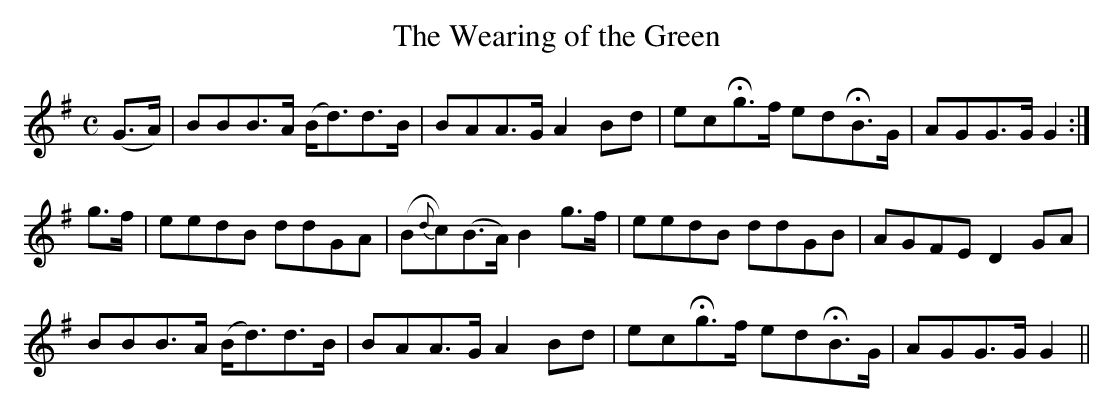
X:1
T: The Wearing of the Green
M: C
L: 1/8
K: G
(G>A) | BBB>A (B<d)d>B | BAA>G A2 Bd | ecHg>f edHB>G | AGG>G G2 :|
g>f | eedB ddGA | (B{d}c)(B>A) B2 g>f | eedB ddGB | AGFE D2 GA |
BBB>A (B<d)d>B | BAA>G A2 Bd | ecHg>f edHB>G | AGG>G G2 ||
